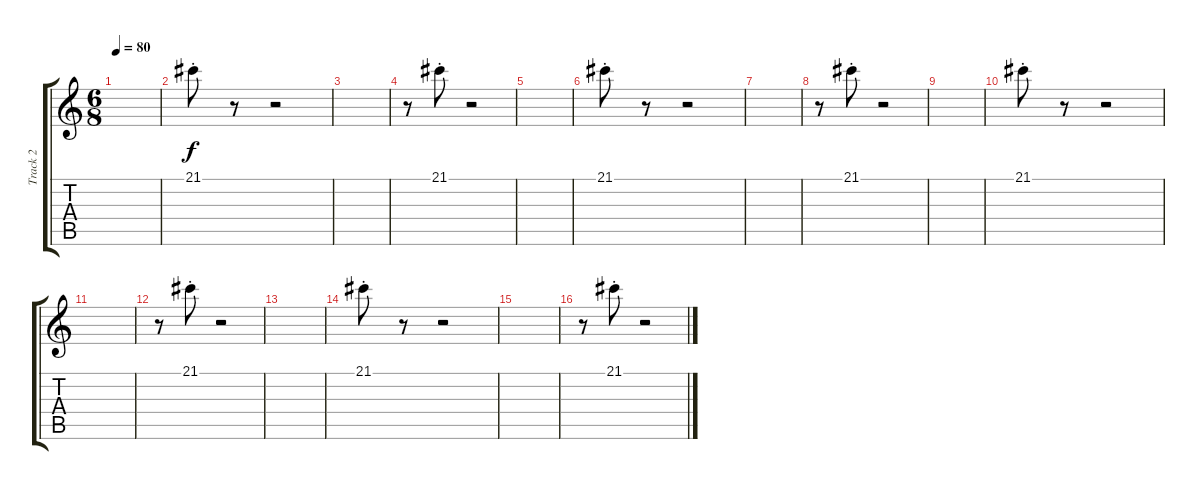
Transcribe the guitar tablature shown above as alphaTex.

\track ("Track 2" "Track 2") {instrument ocarina}
\staff {score tabs}
\tuning (E4 B3 G3 D3 A2 E2) {hide}
\ts (6 8)
\tempo 80
\clef g2
\ks c
|
21.1{st}.8 r.8 r.2 |
|
r.8 21.1{st}.8 r.2 |
|
21.1{st}.8 r.8 r.2 |
|
r.8 21.1{st}.8 r.2 |
|
21.1{st}.8 r.8 r.2 |
|
r.8 21.1{st}.8 r.2 |
|
21.1{st}.8 r.8 r.2 |
|
r.8 21.1{st}.8 r.2
